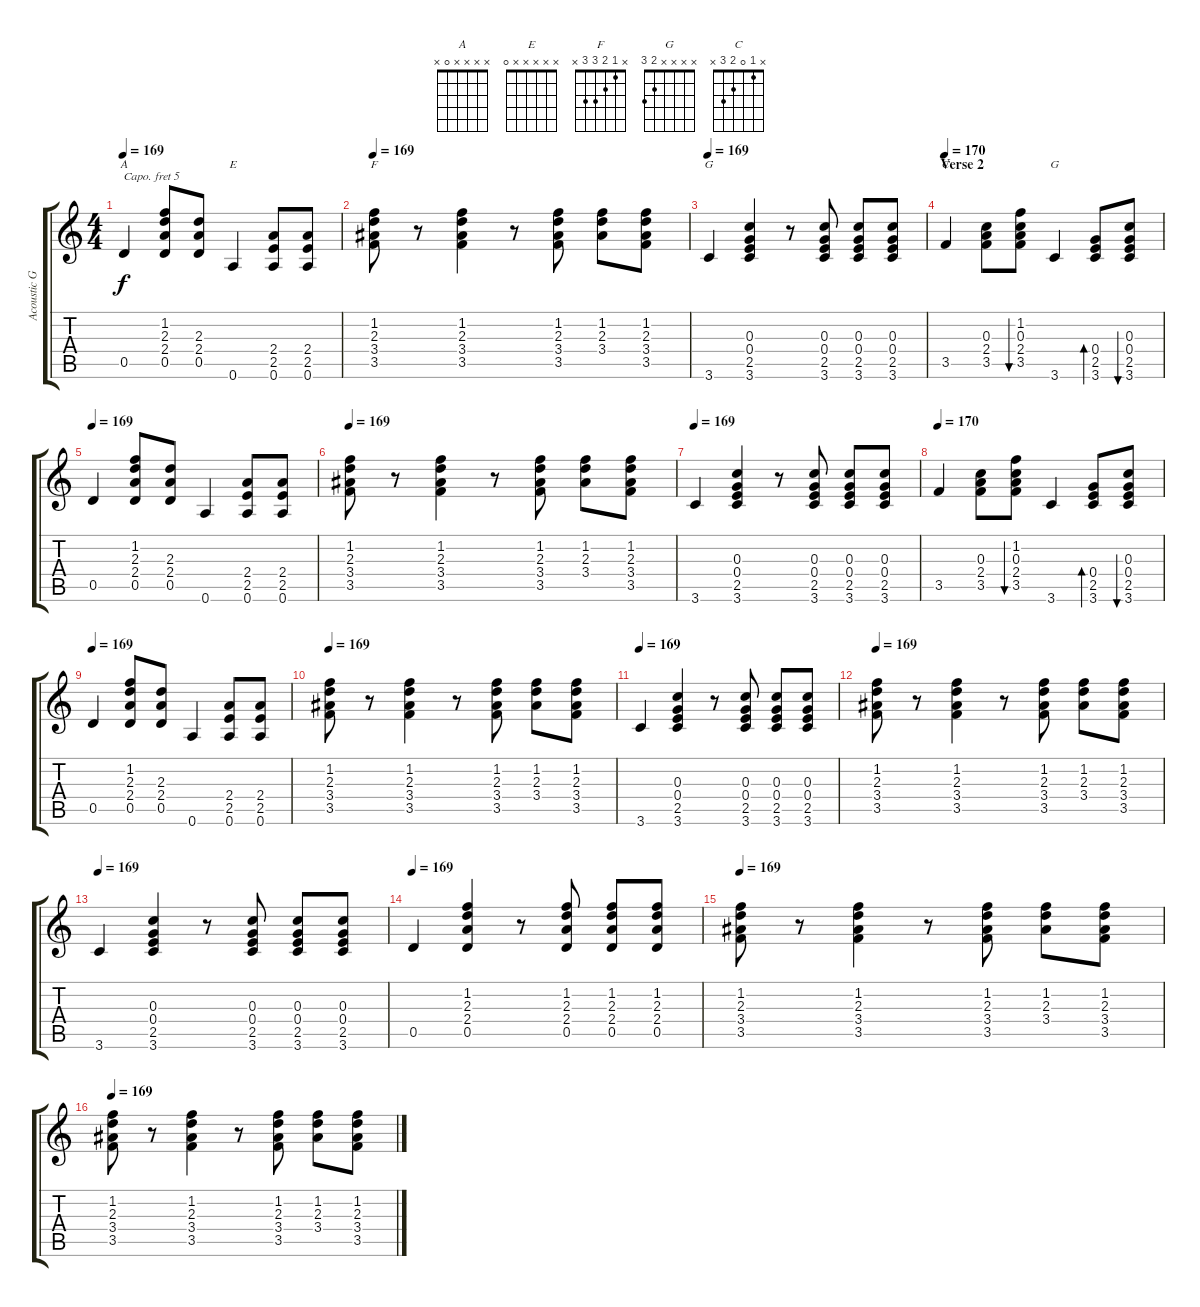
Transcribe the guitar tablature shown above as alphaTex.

\track ("Acoustic Guitar" "Acoustic G") {instrument acousticguitarnylon}
\staff {score tabs}
\capo 5
\tuning (E4 B3 G3 D3 A2 E2) {hide}
\chord ("A" x x x x 0 x)
\chord ("E" x x x x x 0)
\chord ("F" x 1 2 3 3 x)
\chord ("G" x x x x x 3)
\chord ("C" x 1 0 2 3 x)
\chord ("G" x x x x 2 3)
\ts (4 4)
\tempo 169
\clef g2
\ks c
0.5.4{ch "A" dy f} (1.2 2.3 2.4 0.5).8 (2.3 2.4 0.5).8 0.6.4{ch "E"} (2.4 2.5 0.6).8 (2.4 2.5 0.6).8 |
\tempo 169
(1.2 2.3 3.4 3.5).8{ch "F"} r.8 (1.2 2.3 3.4 3.5).4 r.8 (1.2 2.3 3.4 3.5).8 (1.2 2.3 3.4).8 (1.2 2.3 3.4 3.5).8 |
\tempo 169
3.6.4{ch "G"} (0.3 0.4 2.5 3.6).4 r.8 (0.3 0.4 2.5 3.6).8 (0.3 0.4 2.5 3.6).8 (0.3 0.4 2.5 3.6).8 |
\section ("" "Verse 2")
\tempo 169
\tempo 170
3.5.4{ch "C"} (0.3 2.4 3.5).8 (1.2 0.3 2.4 3.5).8{bu 120} 3.6.4{ch "G"} (0.4 2.5 3.6).8{bd 120} (0.3 0.4 2.5 3.6).8{bu 120} |
\tempo 169
0.5.4 (1.2 2.3 2.4 0.5).8 (2.3 2.4 0.5).8 0.6.4 (2.4 2.5 0.6).8 (2.4 2.5 0.6).8 |
\tempo 169
(1.2 2.3 3.4 3.5).8 r.8 (1.2 2.3 3.4 3.5).4 r.8 (1.2 2.3 3.4 3.5).8 (1.2 2.3 3.4).8 (1.2 2.3 3.4 3.5).8 |
\tempo 169
3.6.4 (0.3 0.4 2.5 3.6).4 r.8 (0.3 0.4 2.5 3.6).8 (0.3 0.4 2.5 3.6).8 (0.3 0.4 2.5 3.6).8 |
\tempo 169
\tempo 170
3.5.4 (0.3 2.4 3.5).8 (1.2 0.3 2.4 3.5).8{bu 120} 3.6.4 (0.4 2.5 3.6).8{bd 120} (0.3 0.4 2.5 3.6).8{bu 120} |
\tempo 169
0.5.4 (1.2 2.3 2.4 0.5).8 (2.3 2.4 0.5).8 0.6.4 (2.4 2.5 0.6).8 (2.4 2.5 0.6).8 |
\tempo 169
(1.2 2.3 3.4 3.5).8 r.8 (1.2 2.3 3.4 3.5).4 r.8 (1.2 2.3 3.4 3.5).8 (1.2 2.3 3.4).8 (1.2 2.3 3.4 3.5).8 |
\tempo 169
3.6.4 (0.3 0.4 2.5 3.6).4 r.8 (0.3 0.4 2.5 3.6).8 (0.3 0.4 2.5 3.6).8 (0.3 0.4 2.5 3.6).8 |
\tempo 169
(1.2 2.3 3.4 3.5).8 r.8 (1.2 2.3 3.4 3.5).4 r.8 (1.2 2.3 3.4 3.5).8 (1.2 2.3 3.4).8 (1.2 2.3 3.4 3.5).8 |
\tempo 169
3.6.4 (0.3 0.4 2.5 3.6).4 r.8 (0.3 0.4 2.5 3.6).8 (0.3 0.4 2.5 3.6).8 (0.3 0.4 2.5 3.6).8 |
\tempo 169
0.5.4 (1.2 2.3 2.4 0.5).4 r.8 (1.2 2.3 2.4 0.5).8 (1.2 2.3 2.4 0.5).8 (1.2 2.3 2.4 0.5).8 |
\tempo 169
(1.2 2.3 3.4 3.5).8 r.8 (1.2 2.3 3.4 3.5).4 r.8 (1.2 2.3 3.4 3.5).8 (1.2 2.3 3.4).8 (1.2 2.3 3.4 3.5).8 |
\tempo 169
(1.2 2.3 3.4 3.5).8 r.8 (1.2 2.3 3.4 3.5).4 r.8 (1.2 2.3 3.4 3.5).8 (1.2 2.3 3.4).8 (1.2 2.3 3.4 3.5).8
